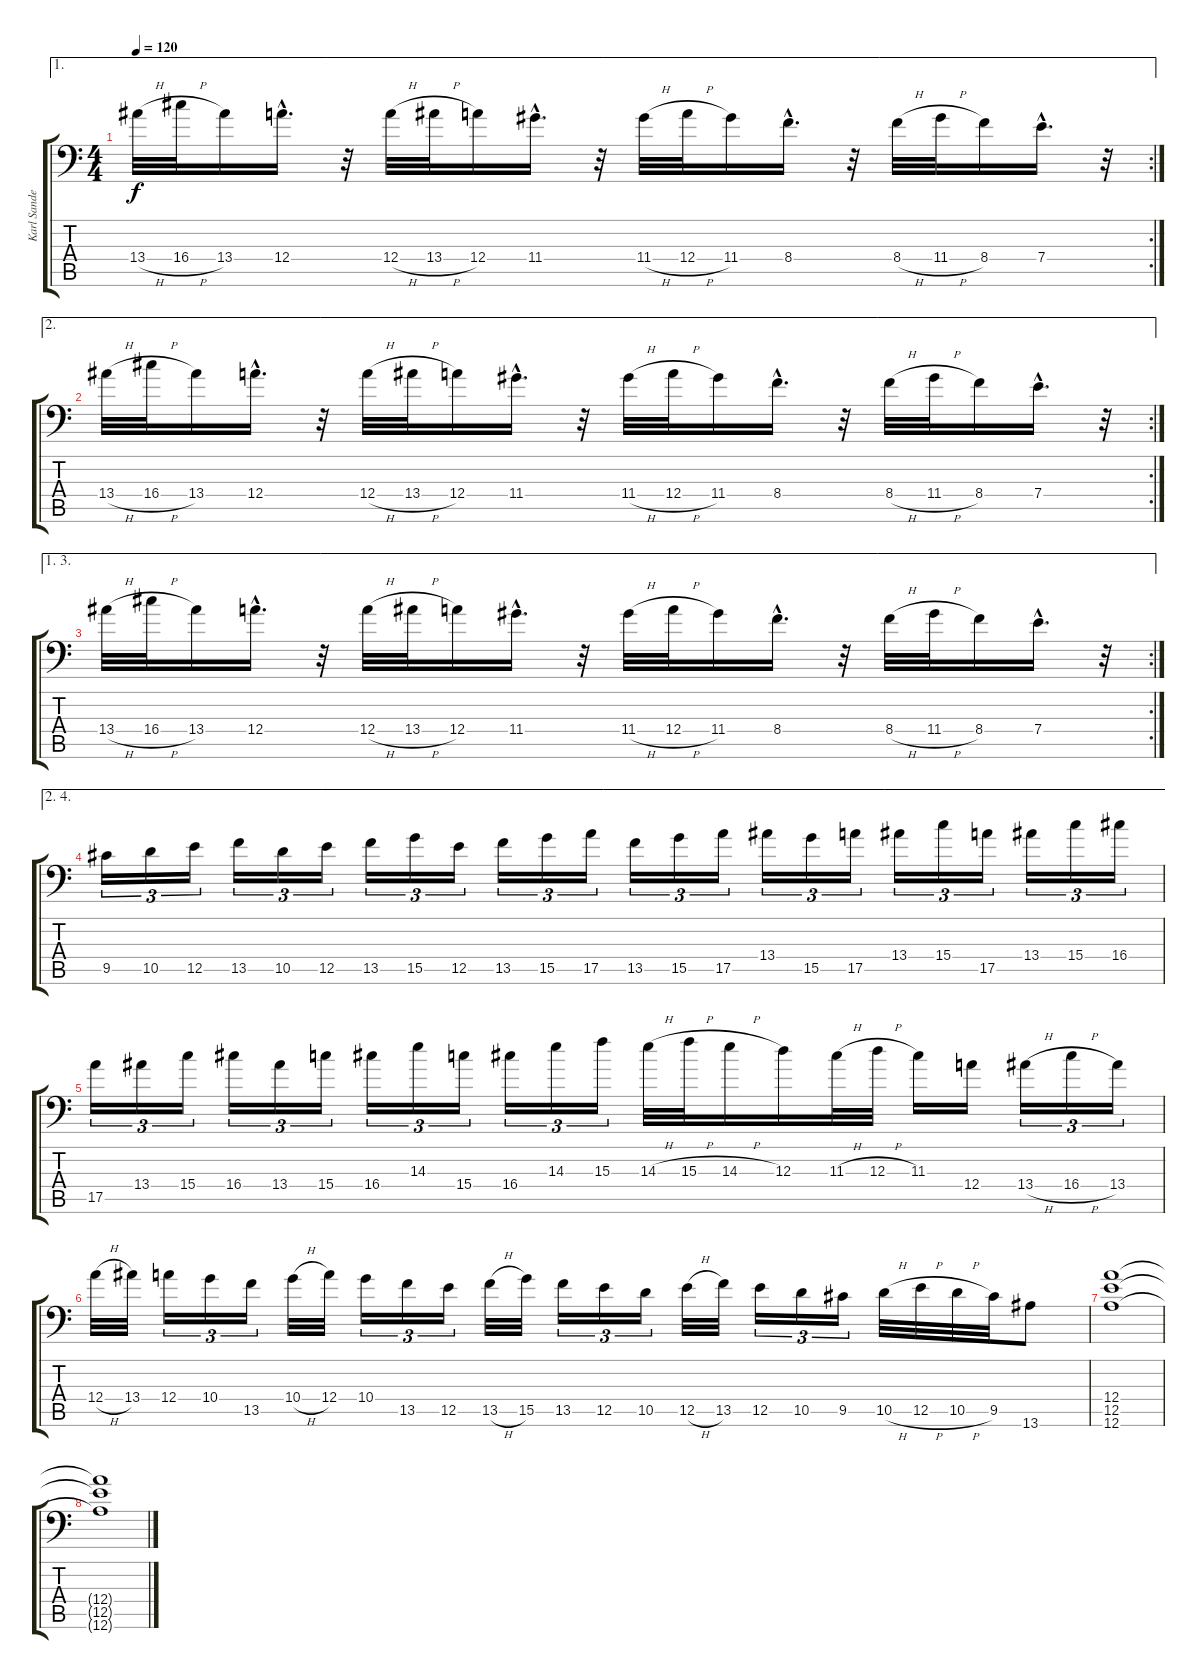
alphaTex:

\track ("Karl Sanders" "Karl Sande") {instrument distortionguitar}
\staff {score tabs}
\tuning (B3 Gb3 D3 A2 E2 A1) {hide}
\ae 1
\rc 2
\ts (4 4)
\tempo 120
\clef f4
\ks c
13.4{h}.32{dy f} 16.4{h}.32 13.4.16 12.4{hac}.16{d} r.32 12.4{h}.32 13.4{h}.32 12.4.16 11.4{hac}.16{d} r.32 11.4{h}.32 12.4{h}.32 11.4.16 8.4{hac}.16{d} r.32 8.4{h}.32 11.4{h}.32 8.4.16 7.4{hac}.16{d} r.32 |
\ae 2
\rc 2
13.4{h}.32 16.4{h}.32 13.4.16 12.4{hac}.16{d} r.32 12.4{h}.32 13.4{h}.32 12.4.16 11.4{hac}.16{d} r.32 11.4{h}.32 12.4{h}.32 11.4.16 8.4{hac}.16{d} r.32 8.4{h}.32 11.4{h}.32 8.4.16 7.4{hac}.16{d} r.32 |
\ae (1 3)
\rc 2
13.4{h}.32 16.4{h}.32 13.4.16 12.4{hac}.16{d} r.32 12.4{h}.32 13.4{h}.32 12.4.16 11.4{hac}.16{d} r.32 11.4{h}.32 12.4{h}.32 11.4.16 8.4{hac}.16{d} r.32 8.4{h}.32 11.4{h}.32 8.4.16 7.4{hac}.16{d} r.32 |
\ae (2 4)
9.5.16{tu (3 2)} 10.5.16{tu (3 2)} 12.5.16{tu (3 2)} 13.5.16{tu (3 2)} 10.5.16{tu (3 2)} 12.5.16{tu (3 2)} 13.5.16{tu (3 2)} 15.5.16{tu (3 2)} 12.5.16{tu (3 2)} 13.5.16{tu (3 2)} 15.5.16{tu (3 2)} 17.5.16{tu (3 2)} 13.5.16{tu (3 2)} 15.5.16{tu (3 2)} 17.5.16{tu (3 2)} 13.4.16{tu (3 2)} 15.5.16{tu (3 2)} 17.5.16{tu (3 2)} 13.4.16{tu (3 2)} 15.4.16{tu (3 2)} 17.5.16{tu (3 2)} 13.4.16{tu (3 2)} 15.4.16{tu (3 2)} 16.4.16{tu (3 2)} |
17.5.16{tu (3 2)} 13.4.16{tu (3 2)} 15.4.16{tu (3 2)} 16.4.16{tu (3 2)} 13.4.16{tu (3 2)} 15.4.16{tu (3 2)} 16.4.16{tu (3 2)} 14.3.16{tu (3 2)} 15.4.16{tu (3 2)} 16.4.16{tu (3 2)} 14.3.16{tu (3 2)} 15.3.16{tu (3 2)} 14.3{h}.32 15.3{h}.32 14.3{h}.16 12.3.16 11.3{h}.32 12.3{h}.32 11.3.16 12.4.16 13.4{h}.16{tu (3 2)} 16.4{h}.16{tu (3 2)} 13.4.16{tu (3 2)} |
12.4{h}.32 13.4.32 12.4.16{tu (3 2)} 10.4.16{tu (3 2)} 13.5.16{tu (3 2)} 10.4{h}.32 12.4.32 10.4.16{tu (3 2)} 13.5.16{tu (3 2)} 12.5.16{tu (3 2)} 13.5{h}.32 15.5.32 13.5.16{tu (3 2)} 12.5.16{tu (3 2)} 10.5.16{tu (3 2)} 12.5{h}.32 13.5.32 12.5.16{tu (3 2)} 10.5.16{tu (3 2)} 9.5.16{tu (3 2)} 10.5{h}.32 12.5{h}.32 10.5{h}.32 9.5.32 13.6.8 |
(12.4 12.5 12.6).1 |
(12.4{t} 12.5{t} 12.6{t}).1
